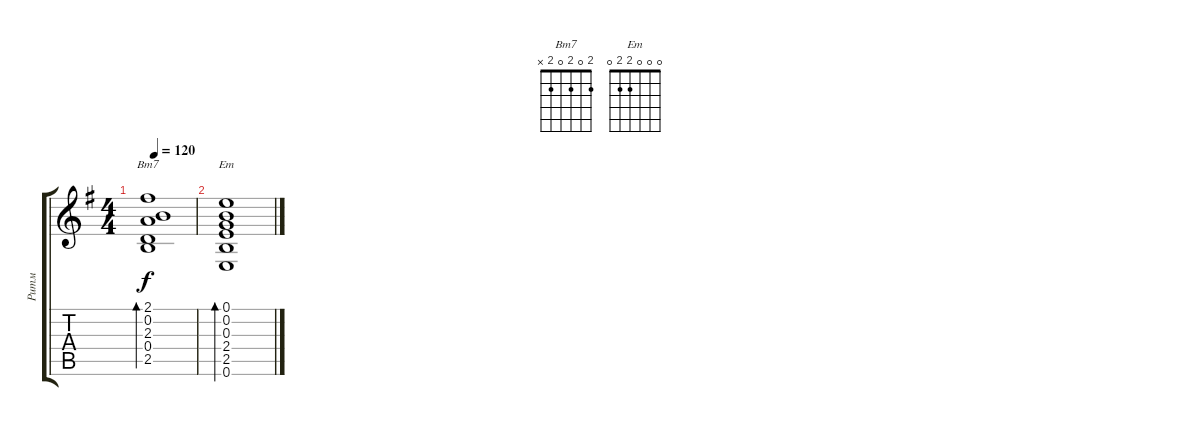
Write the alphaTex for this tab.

\track ("Ритм" "Ритм") {instrument acousticguitarsteel}
\staff {score tabs}
\tuning (E4 B3 G3 D3 A2 E2) {hide}
\chord ("Bm7" 2 0 2 0 2 x)
\chord ("Em" 0 0 0 2 2 0)
\ts (4 4)
\tempo 120
\clef g2
\ks g
(2.1 0.2 2.3 0.4 2.5).1{bd 120 ch "Bm7" dy f} |
(0.1 0.2 0.3 2.4 2.5 0.6).1{bd 120 ch "Em"}
